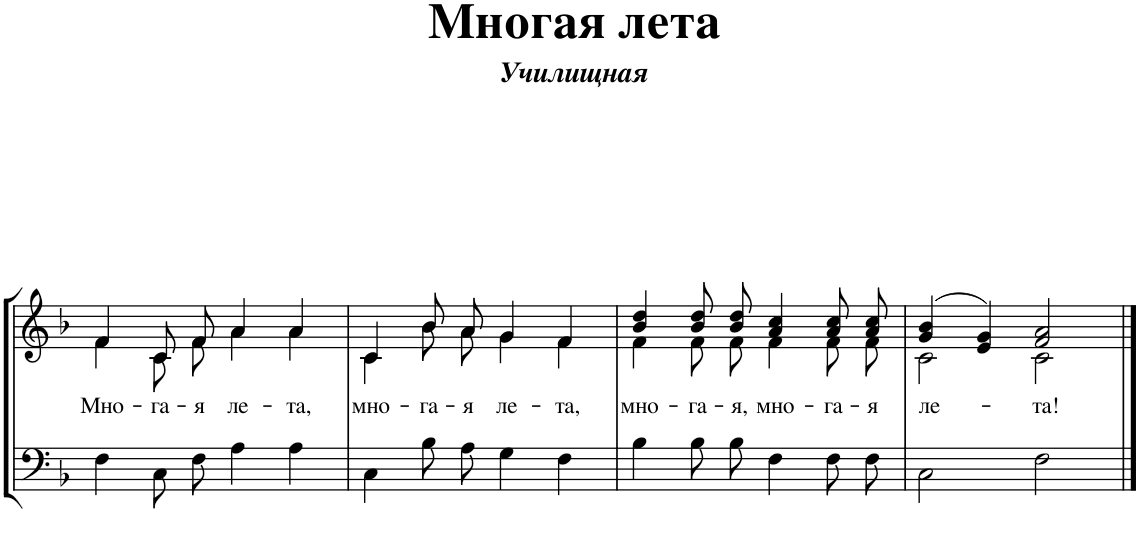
**kern	**kern	**text
*part1	*part1	*part1
*staff2	*staff1	*staff1
*I"Piano	*	*
*I'Pno.	*	*
*clefF4	*clefG2	*
*k[b-]	*k[b-]	*
*M63/4	*M63/4	*
=1	=1	=1
*^	*	*
!	!	!	!LO:LY:b
*	*	*^	*
000ryy	4F\	4f/	4f\	Мно-
!	!	!	!	!LO:LY:b
.	8C\L	8c/L	8c\L	-га-
!	!	!	!	!LO:LY:b
.	8F\J	8f/J	8f\J	-я
!	!	!	!	!LO:LY:b
.	4A\	4a/	4a\	ле-
!	!	!	!	!LO:LY:b
.	4A\	4a/	4a\	-та,
.	1ryy	000ryy	000ryy	.
.	1ryy	.	.	.
.	1ryy	.	.	.
.	1ryy	.	.	.
.	1ryy	.	.	.
.	1ryy	.	.	.
.	1ryy	.	.	.
4%31ryy	1ryy	.	.	.
.	1ryy	00ryy	00ryy	.
.	1ryy	.	.	.
.	1ryy	.	.	.
.	4%15ryy	.	.	.
.	.	0ryy	0ryy	.
.	.	2.ryy	2.ryy	.
=2	=2	=2	=2	=2
!	!	!	!	!LO:LY:b
000ryy	4C\	4c/	4c\	мно-
!	!	!	!	!LO:LY:b
.	8B-\L	8b-/L	8b-\L	-га-
!	!	!	!	!LO:LY:b
.	8A\J	8a/J	8a\J	-я
!	!	!	!	!LO:LY:b
.	4G\	4g/	4g\	ле-
!	!	!	!	!LO:LY:b
.	4F\	4f/	4f\	-та,
.	1ryy	000ryy	000ryy	.
.	1ryy	.	.	.
.	1ryy	.	.	.
.	1ryy	.	.	.
.	1ryy	.	.	.
.	1ryy	.	.	.
.	1ryy	.	.	.
4%31ryy	1ryy	.	.	.
.	1ryy	00ryy	00ryy	.
.	1ryy	.	.	.
.	1ryy	.	.	.
.	4%15ryy	.	.	.
.	.	0ryy	0ryy	.
.	.	2.ryy	2.ryy	.
=3	=3	=3	=3	=3
!	!	!	!	!LO:LY:b
000ryy	4B-\	4b-/ 4dd/	4f\	мно-
!	!	!	!	!LO:LY:b
.	8B-\L	8b-\ 8dd\L	8f\L	-га-
!	!	!	!	!LO:LY:b
.	8B-\J	8b-\ 8dd\J	8f\J	-я,
!	!	!	!	!LO:LY:b
.	4F\	4a/ 4cc/	4f\	мно-
!	!	!	!	!LO:LY:b
.	8F\L	8a\ 8cc\L	8f\L	-га-
!	!	!	!	!LO:LY:b
.	8F\J	8a\ 8cc\J	8f\J	-я
.	1ryy	000ryy	000ryy	.
.	1ryy	.	.	.
.	1ryy	.	.	.
.	1ryy	.	.	.
.	1ryy	.	.	.
.	1ryy	.	.	.
.	1ryy	.	.	.
4%31ryy	1ryy	.	.	.
.	1ryy	00ryy	00ryy	.
.	1ryy	.	.	.
.	1ryy	.	.	.
.	4%15ryy	.	.	.
.	.	0ryy	0ryy	.
.	.	2.ryy	2.ryy	.
=4	=4	=4	=4	=4
!	!	!	!	!LO:LY:b
000ryy	2C\	(4g/ 4b-/	2c\	ле-
.	.	4e/ 4g/)	.	.
!	!	!	!	!LO:LY:b
.	2F\	2f/ 2a/	2c\	-та!
.	1ryy	000ryy	000ryy	.
.	1ryy	.	.	.
.	1ryy	.	.	.
.	1ryy	.	.	.
.	1ryy	.	.	.
.	1ryy	.	.	.
.	1ryy	.	.	.
4%31ryy	1ryy	.	.	.
.	1ryy	00ryy	00ryy	.
.	1ryy	.	.	.
.	1ryy	.	.	.
.	4%15ryy	.	.	.
.	.	0ryy	0ryy	.
.	.	2.ryy	2.ryy	.
*v	*v	*	*	*
*	*v	*v	*
==	==	==
*-	*-	*-
